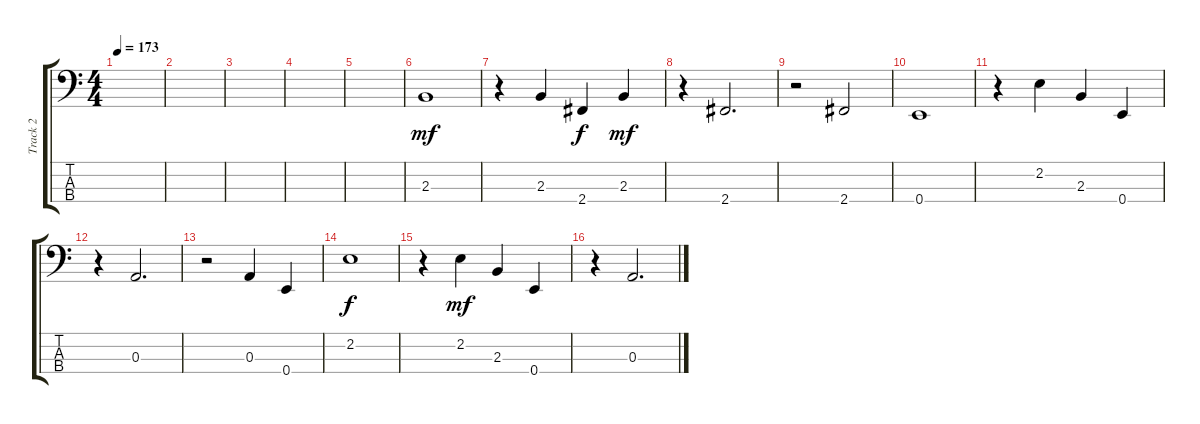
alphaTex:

\track ("Track 2" "Track 2") {instrument electricbassfinger}
\staff {score tabs}
\tuning (G2 D2 A1 E1) {hide}
\ts (4 4)
\tempo 173
\clef f4
\ks c
|
|
|
|
|
2.3.1{dy mf} |
r.4 2.3.4 2.4.4{dy f} 2.3.4{dy mf} |
r.4 2.4.2{d} |
r.2 2.4.2 |
0.4.1 |
r.4 2.2.4 2.3.4 0.4.4 |
r.4 0.3.2{d} |
r.2 0.3.4 0.4.4 |
2.2.1{dy f} |
r.4 2.2.4{dy mf} 2.3.4 0.4.4 |
r.4 0.3.2{d}
